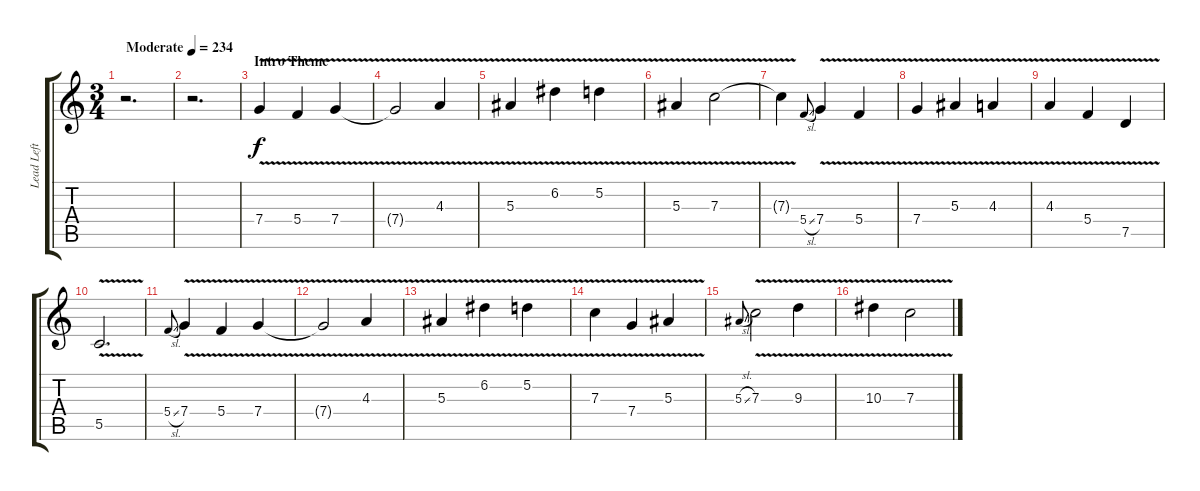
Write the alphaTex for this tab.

\track ("Lead Left" "Lead Left") {instrument distortionguitar}
\staff {score tabs}
\tuning (D4 A3 F3 C3 G2 D2) {hide}
\ts (3 4)
\tempo (234 "Moderate")
\clef g2
\ks c
r.2{d dy f instrument distortionguitar} |
r.2{d} |
\section ("" "Intro Theme")
7.4{v}.4 5.4{v}.4 7.4{v}.4 |
7.4{t}.2 4.3{v}.4 |
5.3{v}.4 6.2{v}.4 5.2{v}.4 |
5.3{v}.4 7.3{v}.2 |
7.3{t}.4 5.4{sl}.8{gr onbeat} 7.4{v}.4 5.4{v}.4 |
7.4{v}.4 5.3{v}.4 4.3{v}.4 |
4.3{v}.4 5.4{v}.4 7.5{v}.4 |
5.5{v}.2{d} |
5.4{sl}.8{gr onbeat} 7.4{v}.4 5.4{v}.4 7.4{v}.4 |
7.4{t}.2 4.3{v}.4 |
5.3{v}.4 6.2{v}.4 5.2{v}.4 |
7.3{v}.4 7.4{v}.4 5.3{v}.4 |
5.3{sl}.8{gr onbeat} 7.3{v}.2 9.3{v}.4 |
10.3{v}.4 7.3{v}.2
